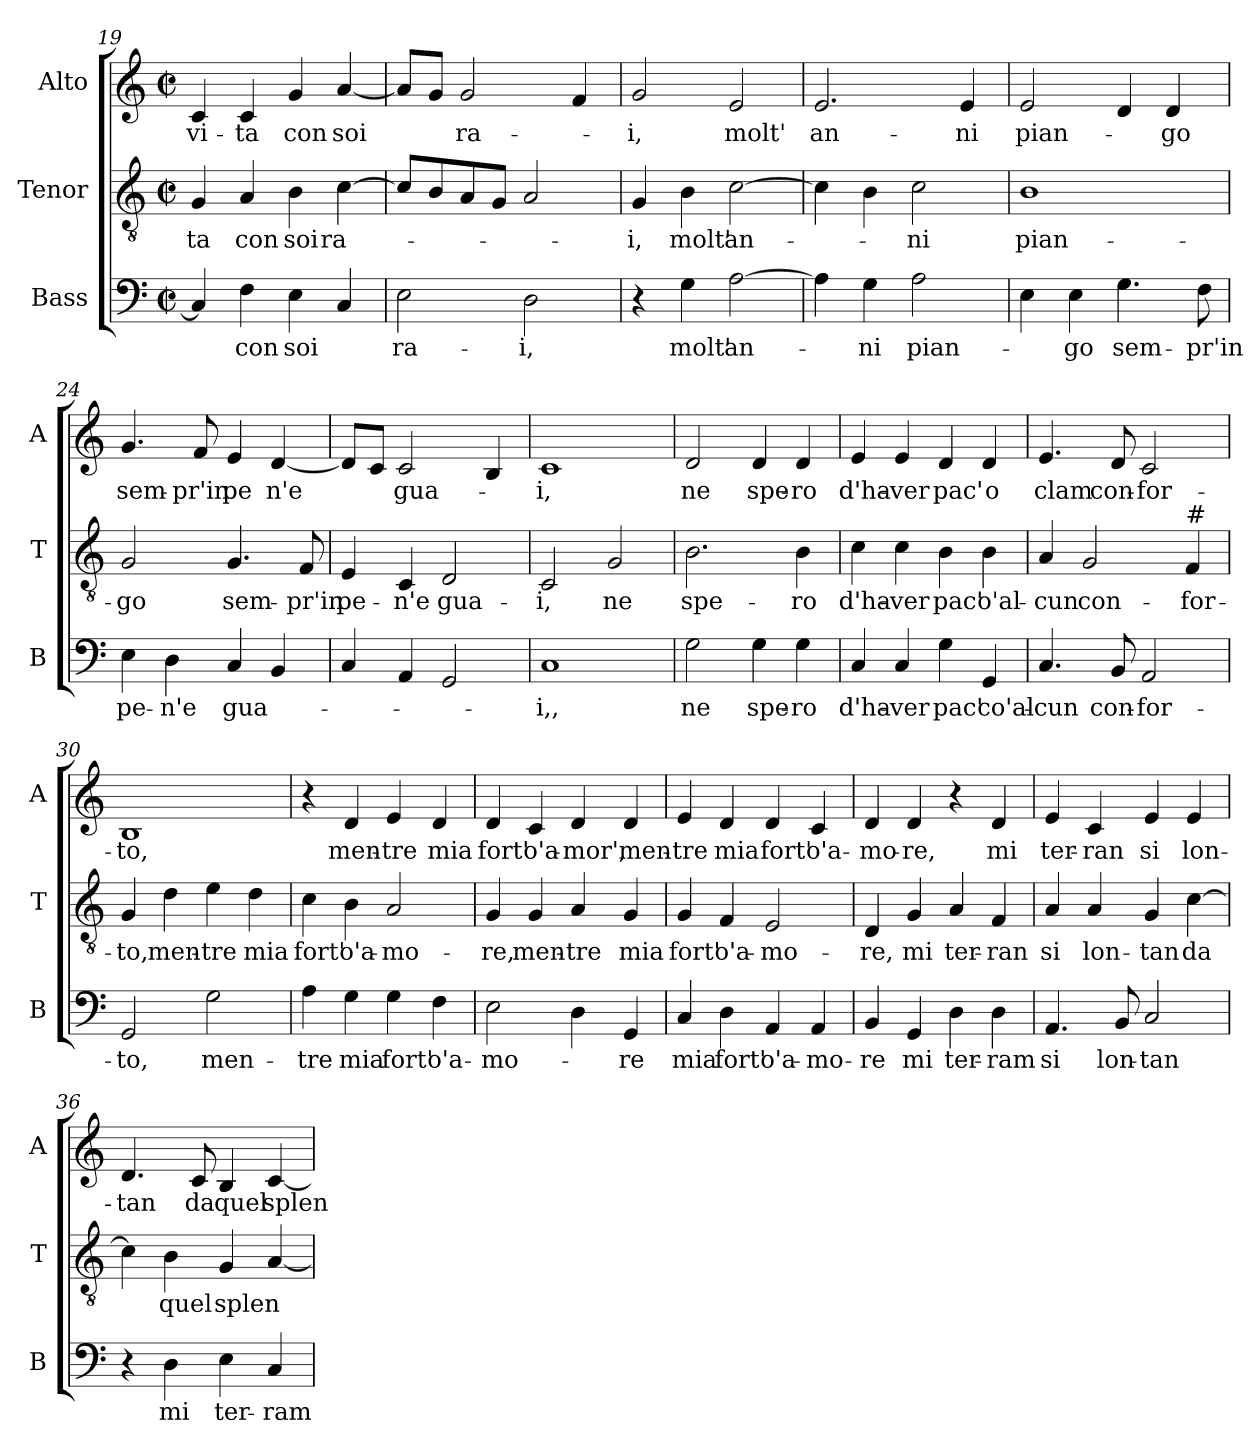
**kern	**text	**kern	**text	**kern	**text
*part3	*part3	*part2	*part2	*part1	*part1
*staff3	*staff3	*staff2	*staff2	*staff1	*staff1
*I"Bass	*	*I"Tenor	*	*I"Alto	*
*I'B	*	*I'T	*	*I'A	*
*clefF4	*	*clefGv2	*	*clefG2	*
*k[]	*	*k[]	*	*k[]	*
*C:	*	*C:	*	*C:	*
*M2/2	*	*M2/2	*	*M2/2	*
*met(c|)	*	*met(c|)	*	*met(c|)	*
=19	=19	=19	=19	=19	=19
!	!	!	!LO:LY:b	!	!LO:LY:b
4C/]	.	4G/	-ta	4c/	vi-
!	!LO:LY:b	!	!LO:LY:b	!	!LO:LY:b
4F\	con	4A/	con	4c/	-ta
!	!LO:LY:b	!	!LO:LY:b	!	!LO:LY:b
4E\	soi	4B\	soi	4g/	con
!	!	!	!LO:LY:b	!	!LO:LY:b
4C/	.	[4c\	ra-	[4a/	soi
=20	=20	=20	=20	=20	=20
!	!LO:LY:b	!	!	!	!
2E\	ra-	8c/L]	.	8a/L]	.
.	.	8B/	.	8g/J	.
!	!	!	!	!	!LO:LY:b
.	.	8A/	.	2g/	ra-
.	.	8G/J	.	.	.
!	!LO:LY:b	!	!	!	!
2D\	-i,	2A/	.	.	.
.	.	.	.	4f/	.
!!LO:LB:g=z
=21	=21	=21	=21	=21	=21
!	!	!	!LO:LY:b	!	!LO:LY:b
4r	.	4G/	-i,	2g/	-i,
!	!LO:LY:b	!	!LO:LY:b	!	!
4G\	molt'	4B\	molt'	.	.
!	!LO:LY:b	!	!LO:LY:b	!	!LO:LY:b
[2A\	an-	[2c\	an-	2e/	molt'
=22	=22	=22	=22	=22	=22
!	!	!	!	!	!LO:LY:b
4A\]	.	4c\]	.	2.e/	an-
!	!LO:LY:b	!	!	!	!
4G\	-ni	4B\	.	.	.
!	!LO:LY:b	!	!LO:LY:b	!	!
2A\	pian-	2c\	-ni	.	.
!	!	!	!	!	!LO:LY:b
.	.	.	.	4e/	-ni
=23	=23	=23	=23	=23	=23
!	!	!	!LO:LY:b	!	!LO:LY:b
4E\	.	1B	pian-	2e/	pian-
!	!LO:LY:b	!	!	!	!
4E\	-go	.	.	.	.
!	!LO:LY:b	!	!	!	!
4.G\	sem-	.	.	4d/	.
!	!	!	!	!	!LO:LY:b
.	.	.	.	4d/	-go
!	!LO:LY:b	!	!	!	!
8F\	-pr'in	.	.	.	.
=24	=24	=24	=24	=24	=24
!	!LO:LY:b	!	!LO:LY:b	!	!LO:LY:b
4E\	pe-	2G/	-go	4.g/	sem-
!	!LO:LY:b	!	!	!	!
4D\	-n'e	.	.	.	.
!	!	!	!	!	!LO:LY:b
.	.	.	.	8f/	-pr'in
!	!LO:LY:b	!	!LO:LY:b	!	!LO:LY:b
4C/	gua-	4.G/	sem-	4e/	pe
!	!	!	!	!	!LO:LY:b
4BB/	.	.	.	[4d/	n'e
!	!	!	!LO:LY:b	!	!
.	.	8F/	-pr'in	.	.
=25	=25	=25	=25	=25	=25
!	!	!	!LO:LY:b	!	!
4C/	.	4E/	pe-	8d/L]	.
.	.	.	.	8c/J	.
!	!	!	!LO:LY:b	!	!LO:LY:b
4AA/	.	4C/	-n'e	2c/	gua-
!	!	!	!LO:LY:b	!	!
2GG/	.	2D/	gua-	.	.
.	.	.	.	4B/	.
!!LO:LB:g=z
=26	=26	=26	=26	=26	=26
!	!LO:LY:b	!	!LO:LY:b	!	!LO:LY:b
1C	-i,,	2C/	-i,	1c	-i,
!	!	!	!LO:LY:b	!	!
.	.	2G/	ne	.	.
=27	=27	=27	=27	=27	=27
!	!LO:LY:b	!	!LO:LY:b	!	!LO:LY:b
2G\	ne	2.B\	spe-	2d/	ne
!	!LO:LY:b	!	!	!	!LO:LY:b
4G\	spe-	.	.	4d/	spe-
!	!LO:LY:b	!	!LO:LY:b	!	!LO:LY:b
4G\	-ro	4B\	-ro	4d/	-ro
=28	=28	=28	=28	=28	=28
!	!LO:LY:b	!	!LO:LY:b	!	!LO:LY:b
4C/	d'ha-	4c\	d'ha-	4e/	d'ha-
!	!LO:LY:b	!	!LO:LY:b	!	!LO:LY:b
4C/	-ver	4c\	-ver	4e/	-ver
!	!LO:LY:b	!	!LO:LY:b	!	!LO:LY:b
4G\	pac'	4B\	pac'	4d/	pac'
!	!LO:LY:b	!	!LO:LY:b	!	!LO:LY:b
4GG/	co'al-	4B\	o'al-	4d/	o
=29	=29	=29	=29	=29	=29
!	!LO:LY:b	!	!LO:LY:b	!	!LO:LY:b
4.C/	-cun	4A/	-cun	4.e/	clam
!	!	!	!LO:LY:b	!	!
.	.	2G/	con-	.	.
!	!LO:LY:b	!	!	!	!LO:LY:b
8BB/	con-	.	.	8d/	con-
!	!LO:LY:b	!	!	!	!LO:LY:b
2AA/	-for-	.	.	2c/	-for-
!	!	!LO:TX:a:t=#	!	!	!
!	!	!	!LO:LY:b	!	!
.	.	4F/	-for-	.	.
=30	=30	=30	=30	=30	=30
!	!LO:LY:b	!	!LO:LY:b	!	!LO:LY:b
2GG/	-to,	4G/	-to,	1B	-to,
!	!	!	!LO:LY:b	!	!
.	.	4d\	men-	.	.
!	!LO:LY:b	!	!LO:LY:b	!	!
2G\	men-	4e\	-tre	.	.
!	!	!	!LO:LY:b	!	!
.	.	4d\	mia	.	.
!!LO:LB:g=z
=31	=31	=31	=31	=31	=31
!	!LO:LY:b	!	!LO:LY:b	!	!
4A\	-tre	4c\	fort'	4r	.
!	!LO:LY:b	!	!LO:LY:b	!	!LO:LY:b
4G\	mia	4B\	o'a-	4d/	men-
!	!LO:LY:b	!	!LO:LY:b	!	!LO:LY:b
4G\	fort'	2A/	-mo-	4e/	-tre
!	!LO:LY:b	!	!	!	!LO:LY:b
4F\	o'a-	.	.	4d/	mia
=32	=32	=32	=32	=32	=32
!	!LO:LY:b	!	!LO:LY:b	!	!LO:LY:b
2E\	-mo-	4G/	-re,	4d/	fort'
!	!	!	!LO:LY:b	!	!LO:LY:b
.	.	4G/	men-	4c/	o'a-
!	!	!	!LO:LY:b	!	!LO:LY:b
4D\	.	4A/	-tre	4d/	-mor',
!	!LO:LY:b	!	!LO:LY:b	!	!LO:LY:b
4GG/	-re	4G/	mia	4d/	men-
=33	=33	=33	=33	=33	=33
!	!LO:LY:b	!	!LO:LY:b	!	!LO:LY:b
4C/	mia	4G/	fort'	4e/	-tre
!	!LO:LY:b	!	!LO:LY:b	!	!LO:LY:b
4D\	fort'	4F/	o'a-	4d/	mia
!	!LO:LY:b	!	!LO:LY:b	!	!LO:LY:b
4AA/	o'a-	2E/	-mo-	4d/	fort'
!	!LO:LY:b	!	!	!	!LO:LY:b
4AA/	-mo-	.	.	4c/	o'a-
=34	=34	=34	=34	=34	=34
!	!LO:LY:b	!	!LO:LY:b	!	!LO:LY:b
4BB/	-re	4D/	-re,	4d/	-mo-
!	!LO:LY:b	!	!LO:LY:b	!	!LO:LY:b
4GG/	mi	4G/	mi	4d/	-re,
!	!LO:LY:b	!	!LO:LY:b	!	!
4D\	ter-	4A/	ter-	4r	.
!	!LO:LY:b	!	!LO:LY:b	!	!LO:LY:b
4D\	-ram	4F/	-ran	4d/	mi
=35	=35	=35	=35	=35	=35
!	!LO:LY:b	!	!LO:LY:b	!	!LO:LY:b
4.AA/	si	4A/	si	4e/	ter-
!	!	!	!LO:LY:b	!	!LO:LY:b
.	.	4A/	lon-	4c/	-ran
!	!LO:LY:b	!	!	!	!
8BB/	lon-	.	.	.	.
!	!LO:LY:b	!	!LO:LY:b	!	!LO:LY:b
2C/	-tan	4G/	-tan	4e/	si
!	!	!	!LO:LY:b	!	!LO:LY:b
.	.	[4c\	da	4e/	lon-
!!LO:PB:g=z
=36	=36	=36	=36	=36	=36
!	!	!	!	!	!LO:LY:b
4r	.	4c\]	.	4.d/	-tan
!	!LO:LY:b	!	!LO:LY:b	!	!
4D\	mi	4B\	quel	.	.
!	!	!	!	!	!LO:LY:b
.	.	.	.	8c/	da
!	!LO:LY:b	!	!LO:LY:b	!	!LO:LY:b
4E\	ter-	4G/	splen	4B/	quel
!	!LO:LY:b	!	!	!	!LO:LY:b
4C/	-ram	[4A/	.	[4c/	splen-
=	=	=	=	=	=
*-	*-	*-	*-	*-	*-
